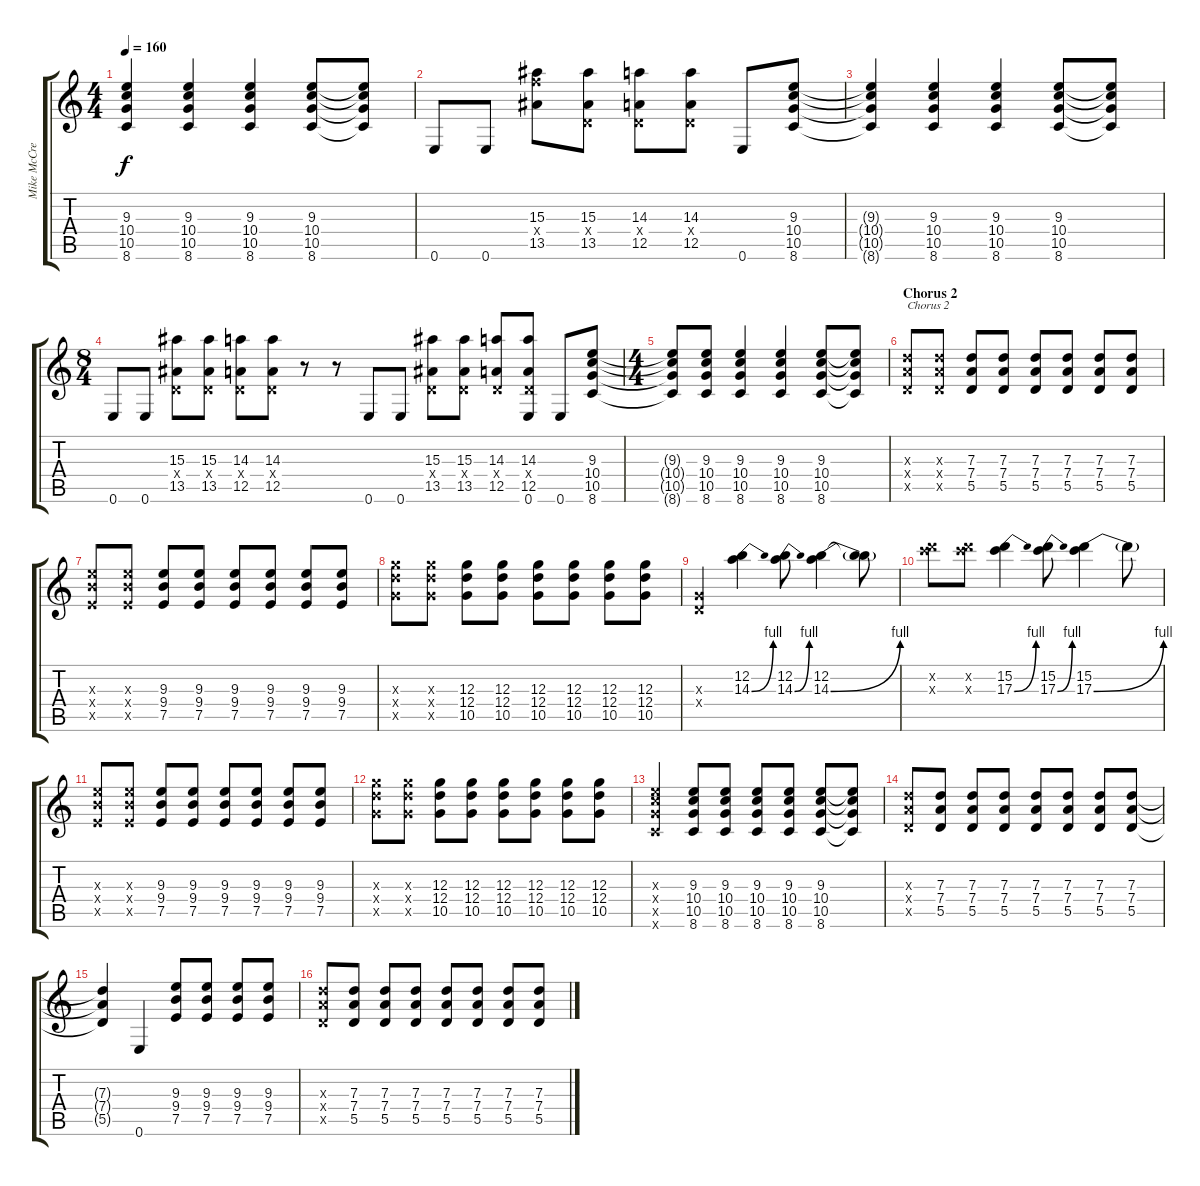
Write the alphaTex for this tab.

\track ("Mike McCready" "Mike McCre") {instrument distortionguitar}
\staff {score tabs}
\tuning (E4 B3 G3 D3 A2 E2) {hide}
\ts (4 4)
\tempo 160
\clef g2
\ks c
(9.3{t} 10.4{t} 10.5{t} 8.6{t}).4{dy f} (9.3 10.4 10.5 8.6).4 (9.3 10.4 10.5 8.6).4 (9.3 10.4 10.5 8.6).8 (9.3{t} 10.4{t} 10.5{t} 8.6{t}).8 |
0.6.8 0.6.8 (15.3 15.4{x} 13.5).8 (15.3 0.4{x} 13.5).8 (14.3 0.4{x} 12.5).8 (14.3 0.4{x} 12.5).8 0.6.8 (9.3 10.4 10.5 8.6).8 |
(9.3{t} 10.4{t} 10.5{t} 8.6{t}).4 (9.3 10.4 10.5 8.6).4 (9.3 10.4 10.5 8.6).4 (9.3 10.4 10.5 8.6).8 (9.3{t} 10.4{t} 10.5{t} 8.6{t}).8 |
\ts (8 4)
0.6.8 0.6.8 (15.3 0.4{x} 13.5).8 (15.3 0.4{x} 13.5).8 (14.3 0.4{x} 12.5).8 (14.3 0.4{x} 12.5).8 r.8 r.8 0.6.8 0.6.8 (15.3 0.4{x} 13.5).8 (15.3 0.4{x} 13.5).8 (14.3 0.4{x} 12.5).8 (14.3 0.4{x} 12.5 0.6).8 0.6.8 (9.3 10.4 10.5 8.6).8 |
\ts (4 4)
(9.3{t} 10.4{t} 10.5{t} 8.6{t}).8 (9.3 10.4 10.5 8.6).8 (9.3 10.4 10.5 8.6).4 (9.3 10.4 10.5 8.6).4 (9.3 10.4 10.5 8.6).8 (9.3{t} 10.4{t} 10.5{t} 8.6{t}).8 |
\section ("" "Chorus 2")
(7.3{x} 7.4{x} 5.5{x}).8{txt "Chorus 2"} (7.3{x} 7.4{x} 5.5{x}).8 (7.3 7.4 5.5).8 (7.3 7.4 5.5).8 (7.3 7.4 5.5).8 (7.3 7.4 5.5).8 (7.3 7.4 5.5).8 (7.3 7.4 5.5).8 |
(9.3{x} 9.4{x} 7.5{x}).8 (9.3{x} 9.4{x} 7.5{x}).8 (9.3 9.4 7.5).8 (9.3 9.4 7.5).8 (9.3 9.4 7.5).8 (9.3 9.4 7.5).8 (9.3 9.4 7.5).8 (9.3 9.4 7.5).8 |
(12.3{x} 12.4{x} 10.5{x}).8 (12.3{x} 12.4{x} 10.5{x}).8 (12.3 12.4 10.5).8 (12.3 12.4 10.5).8 (12.3 12.4 10.5).8 (12.3 12.4 10.5).8 (12.3 12.4 10.5).8 (12.3 12.4 10.5).8 |
(0.3{x} 0.4{x}).4 (12.2 14.3{be (bend 0 0 60 4)}).4 (12.2 14.3{be (bend 0 0 60 4)}).8 (12.2 14.3{be (bend 0 0 60 4)}).4 (12.2{t} 14.3{t}).8 |
(15.2{x} 17.3{x}).8 (15.2{x} 17.3{x}).8 (15.2 17.3{be (bend 0 0 60 4)}).4 (15.2 17.3{be (bend 0 0 60 4)}).8 (15.2 17.3{be (bend 0 0 60 4)}).4 17.3{t}.8 |
(9.3{x} 9.4{x} 7.5{x}).8 (9.3{x} 9.4{x} 7.5{x}).8 (9.3 9.4 7.5).8 (9.3 9.4 7.5).8 (9.3 9.4 7.5).8 (9.3 9.4 7.5).8 (9.3 9.4 7.5).8 (9.3 9.4 7.5).8 |
(12.3{x} 12.4{x} 10.5{x}).8 (12.3{x} 12.4{x} 10.5{x}).8 (12.3 12.4 10.5).8 (12.3 12.4 10.5).8 (12.3 12.4 10.5).8 (12.3 12.4 10.5).8 (12.3 12.4 10.5).8 (12.3 12.4 10.5).8 |
(9.3{x} 10.4{x} 10.5{x} 8.6{x}).4 (9.3 10.4 10.5 8.6).8 (9.3 10.4 10.5 8.6).8 (9.3 10.4 10.5 8.6).8 (9.3 10.4 10.5 8.6).8 (9.3 10.4 10.5 8.6).8 (9.3{t} 10.4{t} 10.5{t} 8.6{t}).8 |
(7.3{x} 7.4{x} 5.5{x}).8 (7.3 7.4 5.5).8 (7.3 7.4 5.5).8 (7.3 7.4 5.5).8 (7.3 7.4 5.5).8 (7.3 7.4 5.5).8 (7.3 7.4 5.5).8 (7.3 7.4 5.5).8 |
(7.3{t} 7.4{t} 5.5{t}).4 0.6.4 (9.3 9.4 7.5).8 (9.3 9.4 7.5).8 (9.3 9.4 7.5).8 (9.3 9.4 7.5).8 |
(7.3{x} 7.4{x} 5.5{x}).8 (7.3 7.4 5.5).8 (7.3 7.4 5.5).8 (7.3 7.4 5.5).8 (7.3 7.4 5.5).8 (7.3 7.4 5.5).8 (7.3 7.4 5.5).8 (7.3 7.4 5.5).8
